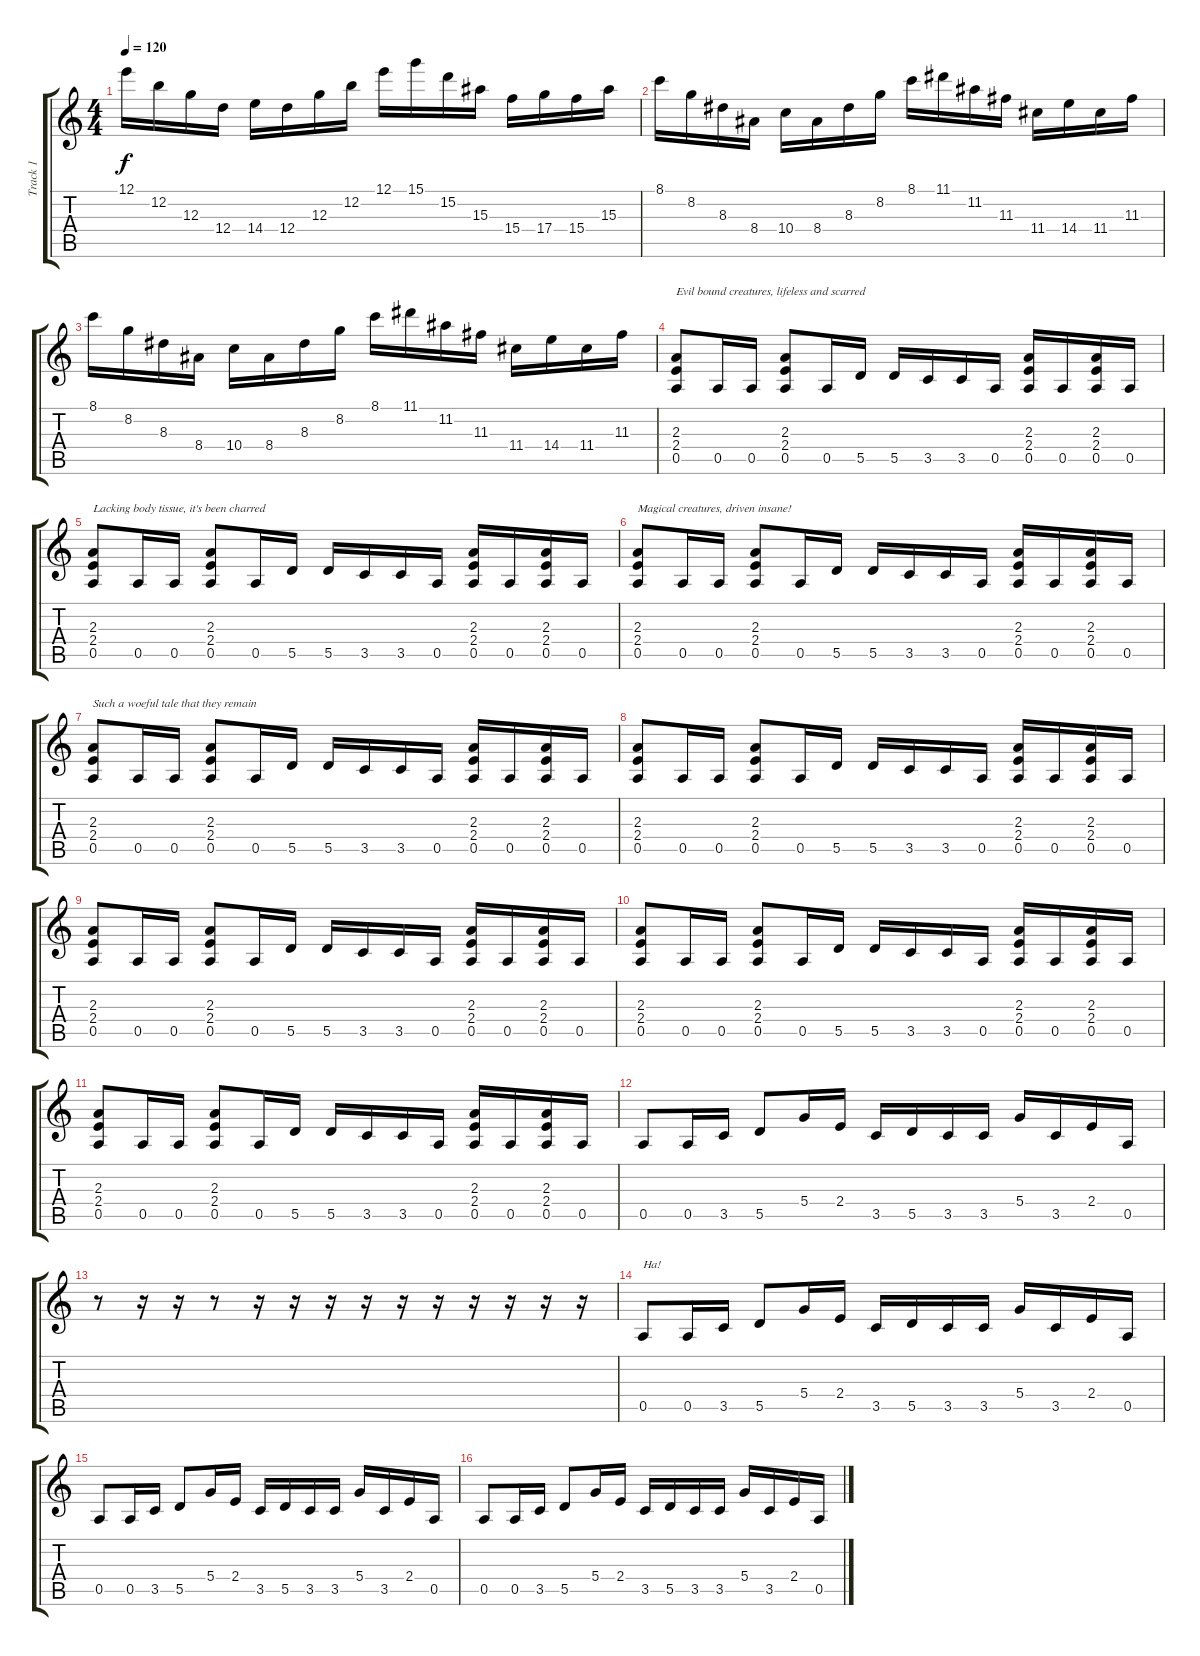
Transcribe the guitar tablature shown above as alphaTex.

\track ("Track 1" "Track 1") {instrument distortionguitar}
\staff {score tabs}
\tuning (E4 B3 G3 D3 A2 E2) {hide}
\ts (4 4)
\tempo 120
\clef g2
\ks c
12.1.16{dy f} 12.2.16 12.3.16 12.4.16 14.4.16 12.4.16 12.3.16 12.2.16 12.1.16 15.1.16 15.2.16 15.3.16 15.4.16 17.4.16 15.4.16 15.3.16 |
8.1.16 8.2.16 8.3.16 8.4.16 10.4.16 8.4.16 8.3.16 8.2.16 8.1.16 11.1.16 11.2.16 11.3.16 11.4.16 14.4.16 11.4.16 11.3.16 |
8.1.16 8.2.16 8.3.16 8.4.16 10.4.16 8.4.16 8.3.16 8.2.16 8.1.16 11.1.16 11.2.16 11.3.16 11.4.16 14.4.16 11.4.16 11.3.16 |
(2.3 2.4 0.5).8{txt "Evil bound creatures, lifeless and scarred"} 0.5.16 0.5.16 (2.3 2.4 0.5).8 0.5.16 5.5.16 5.5.16 3.5.16 3.5.16 0.5.16 (2.3 2.4 0.5).16 0.5.16 (2.3 2.4 0.5).16 0.5.16 |
(2.3 2.4 0.5).8{txt "Lacking body tissue, it's been charred"} 0.5.16 0.5.16 (2.3 2.4 0.5).8 0.5.16 5.5.16 5.5.16 3.5.16 3.5.16 0.5.16 (2.3 2.4 0.5).16 0.5.16 (2.3 2.4 0.5).16 0.5.16 |
(2.3 2.4 0.5).8{txt "Magical creatures, driven insane!"} 0.5.16 0.5.16 (2.3 2.4 0.5).8 0.5.16 5.5.16 5.5.16 3.5.16 3.5.16 0.5.16 (2.3 2.4 0.5).16 0.5.16 (2.3 2.4 0.5).16 0.5.16 |
(2.3 2.4 0.5).8{txt "Such a woeful tale that they remain"} 0.5.16 0.5.16 (2.3 2.4 0.5).8 0.5.16 5.5.16 5.5.16 3.5.16 3.5.16 0.5.16 (2.3 2.4 0.5).16 0.5.16 (2.3 2.4 0.5).16 0.5.16 |
(2.3 2.4 0.5).8 0.5.16 0.5.16 (2.3 2.4 0.5).8 0.5.16 5.5.16 5.5.16 3.5.16 3.5.16 0.5.16 (2.3 2.4 0.5).16 0.5.16 (2.3 2.4 0.5).16 0.5.16 |
(2.3 2.4 0.5).8 0.5.16 0.5.16 (2.3 2.4 0.5).8 0.5.16 5.5.16 5.5.16 3.5.16 3.5.16 0.5.16 (2.3 2.4 0.5).16 0.5.16 (2.3 2.4 0.5).16 0.5.16 |
(2.3 2.4 0.5).8 0.5.16 0.5.16 (2.3 2.4 0.5).8 0.5.16 5.5.16 5.5.16 3.5.16 3.5.16 0.5.16 (2.3 2.4 0.5).16 0.5.16 (2.3 2.4 0.5).16 0.5.16 |
(2.3 2.4 0.5).8 0.5.16 0.5.16 (2.3 2.4 0.5).8 0.5.16 5.5.16 5.5.16 3.5.16 3.5.16 0.5.16 (2.3 2.4 0.5).16 0.5.16 (2.3 2.4 0.5).16 0.5.16 |
0.5.8 0.5.16 3.5.16 5.5.8 5.4.16 2.4.16 3.5.16 5.5.16 3.5.16 3.5.16 5.4.16 3.5.16 2.4.16 0.5.16 |
r.8 r.16 r.16 r.8 r.16 r.16 r.16 r.16 r.16 r.16 r.16 r.16 r.16 r.16 |
0.5.8{txt "Ha!"} 0.5.16 3.5.16 5.5.8 5.4.16 2.4.16 3.5.16 5.5.16 3.5.16 3.5.16 5.4.16 3.5.16 2.4.16 0.5.16 |
0.5.8 0.5.16 3.5.16 5.5.8 5.4.16 2.4.16 3.5.16 5.5.16 3.5.16 3.5.16 5.4.16 3.5.16 2.4.16 0.5.16 |
0.5.8 0.5.16 3.5.16 5.5.8 5.4.16 2.4.16 3.5.16 5.5.16 3.5.16 3.5.16 5.4.16 3.5.16 2.4.16 0.5.16
